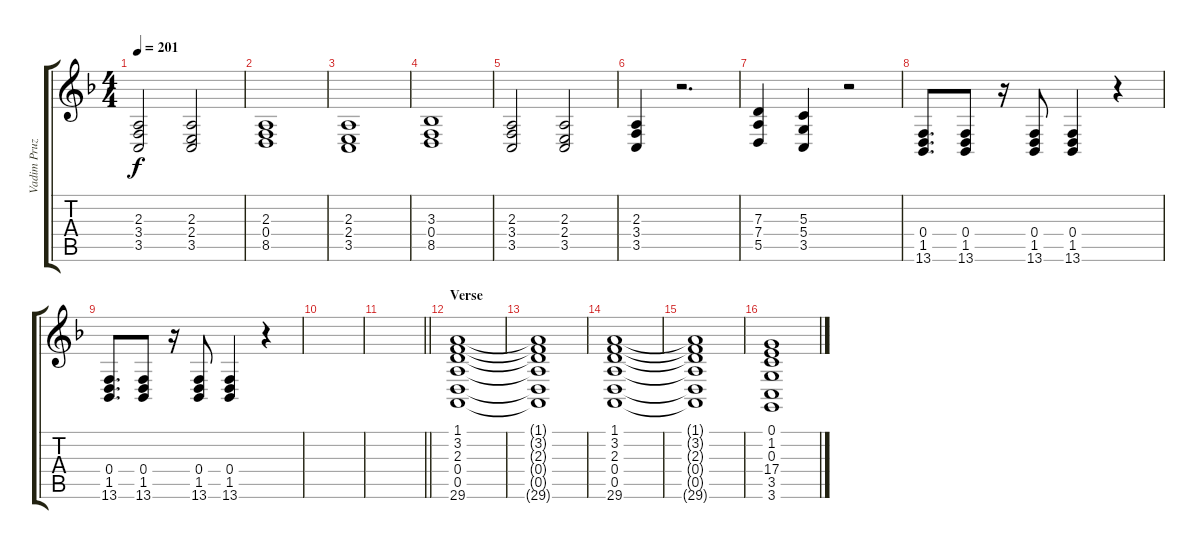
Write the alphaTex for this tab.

\track ("Vadim Pruzhanov" "Vadim Pruz") {instrument stringensemble1}
\staff {score tabs}
\tuning (E4 B3 G3 D3 A2 E2) {hide}
\ts (4 4)
\tempo 201
\clef g2
\ks dminor
(2.3 3.4 3.5).2{dy f} (2.3 2.4 3.5).2 |
(2.3 0.4 8.5).1 |
(2.3 2.4 3.5).1 |
(3.3 0.4 8.5).1 |
(2.3 3.4 3.5).2 (2.3 2.4 3.5).2 |
(2.3 3.4 3.5).4 r.2{d} |
(7.3 7.4 5.5).4 (5.3 5.4 3.5).4 r.2 |
(0.4 1.5 13.6).8{d} (0.4 1.5 13.6).8 r.16 (0.4 1.5 13.6).8 (0.4 1.5 13.6).4 r.4 |
(0.4 1.5 13.6).8{d} (0.4 1.5 13.6).8 r.16 (0.4 1.5 13.6).8 (0.4 1.5 13.6).4 r.4 |
|
\barLineRight lightlight
|
\section ("" "Verse")
(1.1 3.2 2.3 0.4 0.5 29.6).1 |
(1.1{t} 3.2{t} 2.3{t} 0.4{t} 0.5{t} 29.6{t}).1 |
(1.1 3.2 2.3 0.4 0.5 29.6).1 |
(1.1{t} 3.2{t} 2.3{t} 0.4{t} 0.5{t} 29.6{t}).1 |
(0.1 1.2 0.3 17.4 3.5 3.6).1
